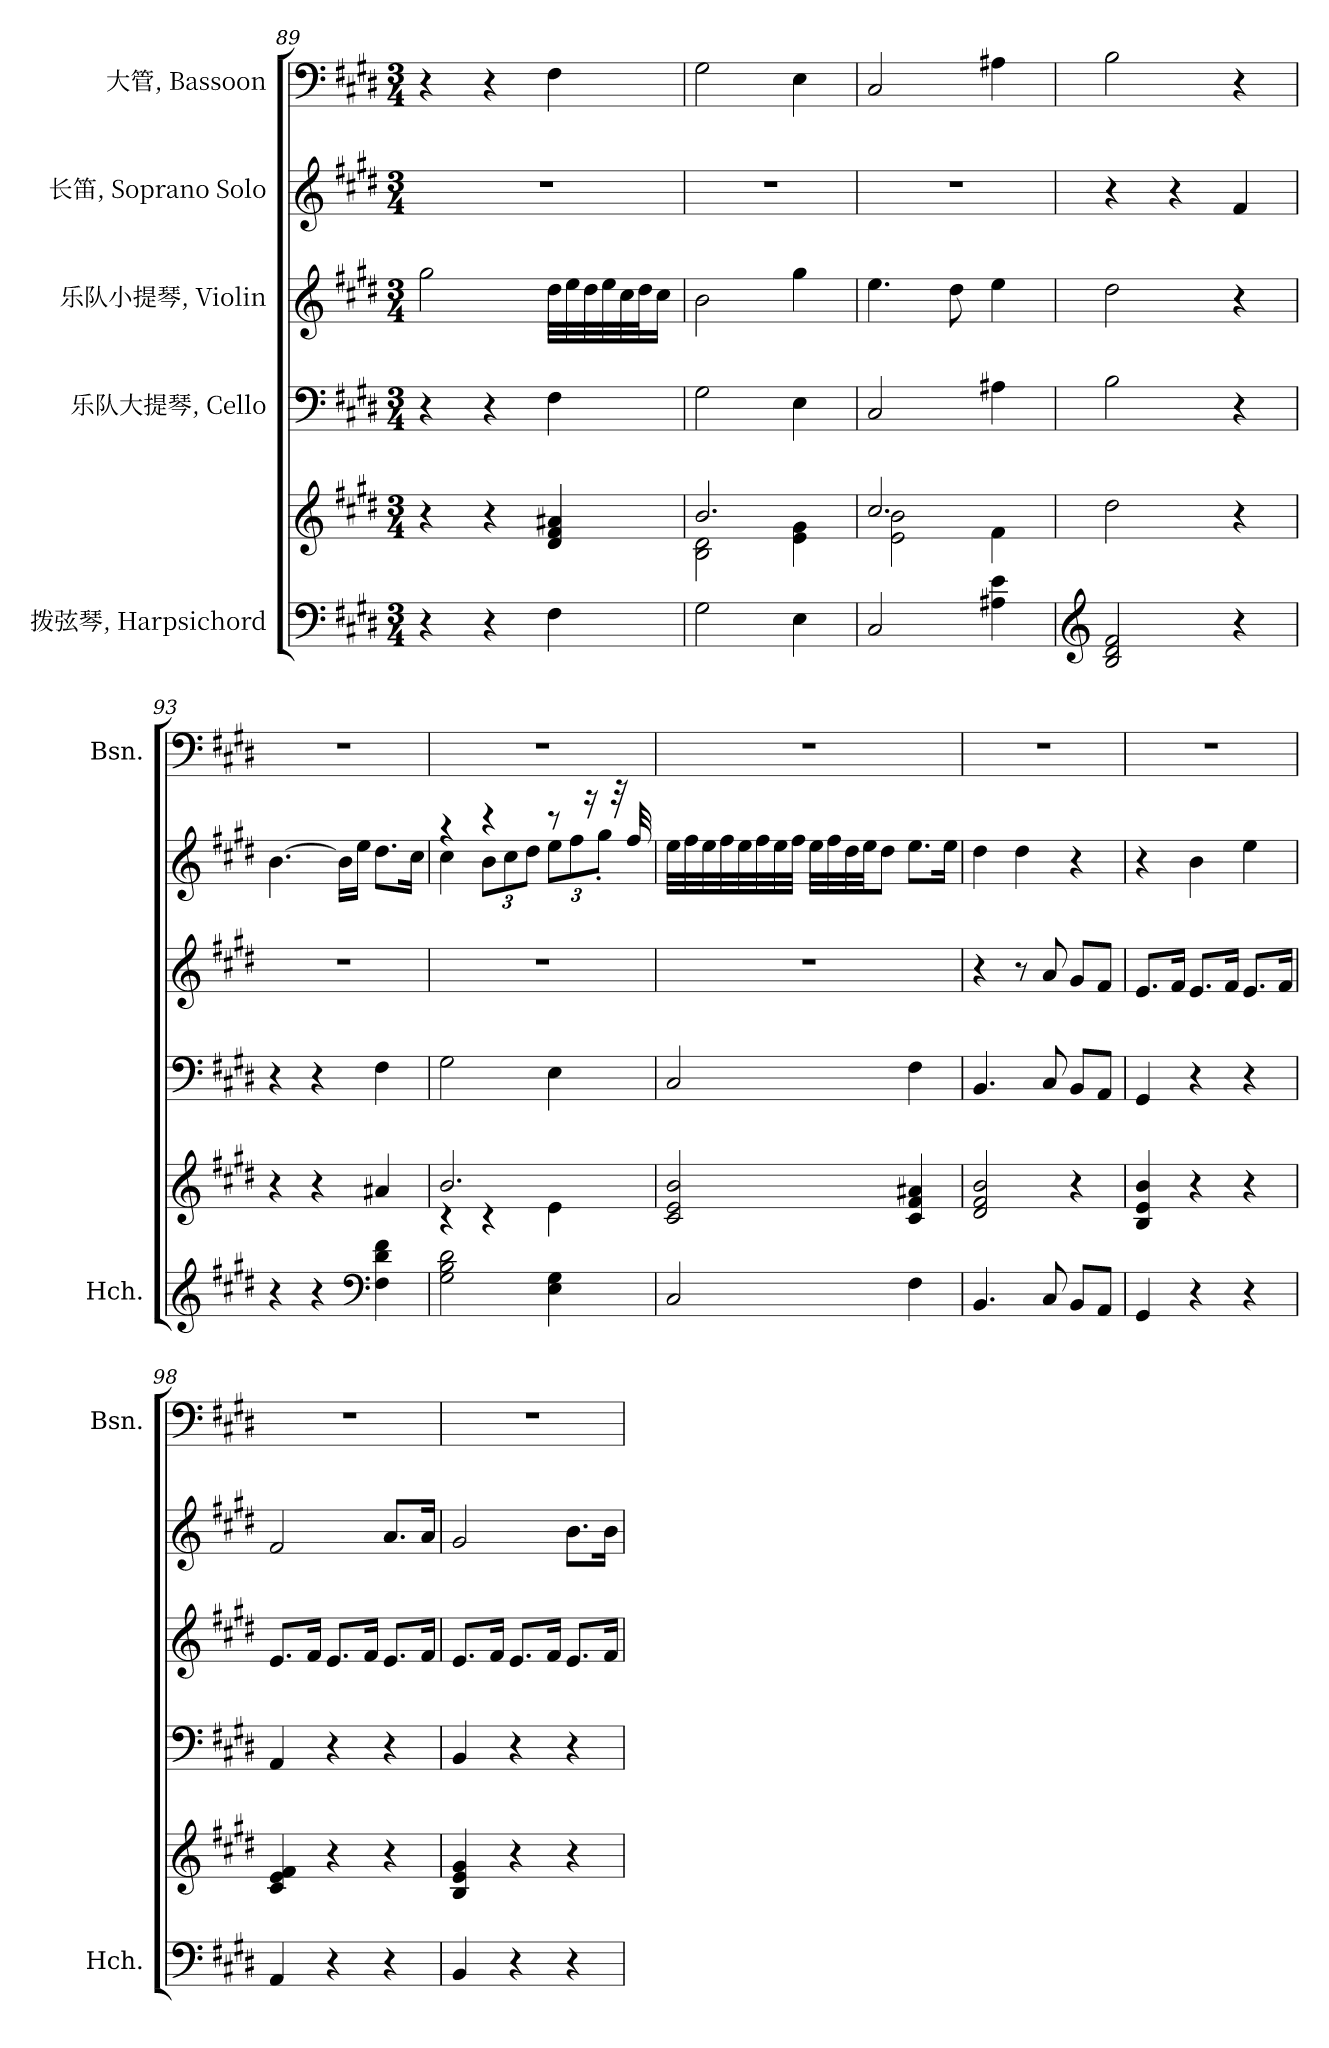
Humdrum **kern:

**kern	**kern	**kern	**kern	**kern	**kern
*part5	*part5	*part4	*part3	*part2	*part1
*staff6	*staff5	*staff4	*staff3	*staff2	*staff1
*I"拨弦琴, Harpsichord	*	*I"乐队大提琴, Cello	*I"乐队小提琴, Violin	*I"长笛, Soprano Solo	*I"大管, Bassoon
*I'Hch.	*	*	*	*	*I'Bsn.
*clefF4	*clefG2	*clefF4	*clefG2	*clefG2	*clefF4
*k[f#c#g#d#]	*k[f#c#g#d#]	*k[f#c#g#d#]	*k[f#c#g#d#]	*k[f#c#g#d#]	*k[f#c#g#d#]
*M3/4	*M3/4	*M3/4	*M3/4	*M3/4	*M3/4
=89	=89	=89	=89	=89	=89
4r	4r	4r	2gg#\	2.r	4r
4r	4r	4r	.	.	4r
4F#\	4d#/ 4f#/ 4a#X/	4F#\	32dd#\LLL	.	4F#\
.	.	.	32ee\	.	.
.	.	.	32dd#\	.	.
.	.	.	32ee\	.	.
.	.	.	32cc#\	.	.
.	.	.	32dd#\J	.	.
.	.	.	16cc#\JJ	.	.
=90	=90	=90	=90	=90	=90
*	*^	*	*	*	*
2G#\	2.b/	2B\ 2d#\	2G#\	2b\	2.r	2G#\
4E\	.	4e\ 4g#\	4E\	4gg#\	.	4E\
!!LO:PB:g=z
=91	=91	=91	=91	=91	=91	=91
2C#/	2.cc#/	2e\ 2b\	2C#/	4.ee\	2.r	2C#/
.	.	.	.	8dd#\	.	.
4A#X\ 4e\	.	4f#\	4A#X\	4ee\	.	4A#X\
*	*v	*v	*	*	*	*
=92	=92	=92	=92	=92	=92
*clefG2	*	*	*	*	*
2B/ 2d#/ 2f#/	2dd#\	2B\	2dd#\	4r	2B\
.	.	.	.	4r	.
4r	4r	4r	4r	4f#/	4r
=93	=93	=93	=93	=93	=93
4r	4r	4r	2.r	[4.b\	2.r
4r	4r	4r	.	.	.
.	.	.	.	16b\LL]	.
.	.	.	.	16ee\JJ	.
*clefF4	*	*	*	*	*
4F#\ 4d#\ 4f#\	4a#X/	4F#\	.	8.dd#\L	.
.	.	.	.	16cc#\Jk	.
=94	=94	=94	=94	=94	=94
*	*^	*	*	*^	*
2G#\ 2B\ 2d#\	2.b/	4r	2G#\	2.r	4r	4cc#\	2.r
*	*	*	*	*	*	*Xbrackettup	*
.	.	4r	.	.	4r	12b\L	.
.	.	.	.	.	.	12cc#\	.
.	.	.	.	.	.	12dd#\J	.
4E\ 4G#\	.	4e\	4E\	.	8r	12ee\L	.
.	.	.	.	.	.	12ff#\	.
.	.	.	.	.	16r	.	.
.	.	.	.	.	.	12gg#'\J	.
.	.	.	.	.	32r	.	.
.	.	.	.	.	32ff#/	.	.
*	*v	*v	*	*	*v	*v	*
!!LO:LB:g=z
=95	=95	=95	=95	=95	=95
2C#/	2c#/ 2e/ 2b/	2C#/	2.r	32ee\LLL	2.r
.	.	.	.	32ff#\	.
.	.	.	.	32ee\	.
.	.	.	.	32ff#\	.
.	.	.	.	32ee\	.
.	.	.	.	32ff#\	.
.	.	.	.	32ee\	.
.	.	.	.	32ff#\JJJ	.
.	.	.	.	32ee\LLL	.
.	.	.	.	32ff#\	.
.	.	.	.	32dd#\	.
.	.	.	.	32ee\JJ	.
.	.	.	.	8dd#\J	.
4F#\	4c#/ 4f#/ 4a#X/	4F#\	.	8.ee\L	.
.	.	.	.	16ee\Jk	.
=96	=96	=96	=96	=96	=96
4.BB/	2d#/ 2f#/ 2b/	4.BB/	4r	4dd#\	2.r
.	.	.	8r	4dd#\	.
8C#/	.	8C#/	8a/	.	.
8BB/L	4r	8BB/L	8g#/L	4r	.
8AA/J	.	8AA/J	8f#/J	.	.
=97	=97	=97	=97	=97	=97
4GG#/	4B/ 4e/ 4b/	4GG#/	8.e/L	4r	2.r
.	.	.	16f#/Jk	.	.
4r	4r	4r	8.e/L	4b\	.
.	.	.	16f#/Jk	.	.
4r	4r	4r	8.e/L	4ee\	.
.	.	.	16f#/Jk	.	.
=98	=98	=98	=98	=98	=98
4AA/	4c#/ 4e/ 4f#/	4AA/	8.e/L	2f#/	2.r
.	.	.	16f#/Jk	.	.
4r	4r	4r	8.e/L	.	.
.	.	.	16f#/Jk	.	.
4r	4r	4r	8.e/L	8.a/L	.
.	.	.	16f#/Jk	16a/Jk	.
!!LO:PB:g=z
=99	=99	=99	=99	=99	=99
4BB/	4B/ 4e/ 4g#/	4BB/	8.e/L	2g#/	2.r
.	.	.	16f#/Jk	.	.
4r	4r	4r	8.e/L	.	.
.	.	.	16f#/Jk	.	.
4r	4r	4r	8.e/L	8.b\L	.
.	.	.	16f#/Jk	16b\Jk	.
=	=	=	=	=	=
*-	*-	*-	*-	*-	*-
